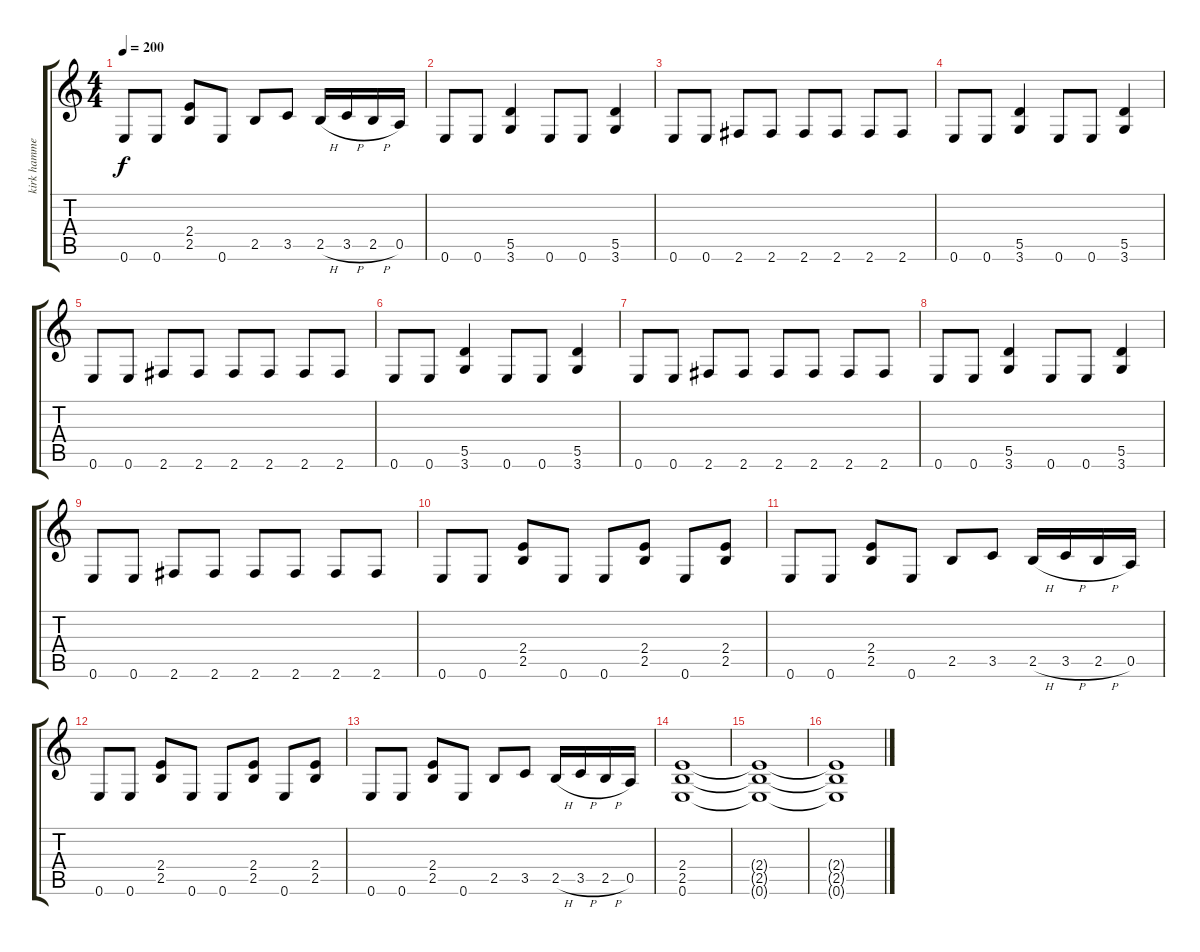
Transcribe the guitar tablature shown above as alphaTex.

\track ("kirk hammett" "kirk hamme") {instrument distortionguitar}
\staff {score tabs}
\tuning (E4 B3 G3 D3 A2 E2) {hide}
\ts (4 4)
\tempo 200
\clef g2
\ks c
0.6.8{dy f} 0.6.8 (2.4 2.5).8 0.6.8 2.5.8 3.5.8 2.5{h}.16 3.5{h}.16 2.5{h}.16 0.5.16 |
0.6.8 0.6.8 (5.5 3.6).4 0.6.8 0.6.8 (5.5 3.6).4 |
0.6.8 0.6.8 2.6.8 2.6.8 2.6.8 2.6.8 2.6.8 2.6.8 |
0.6.8 0.6.8 (5.5 3.6).4 0.6.8 0.6.8 (5.5 3.6).4 |
0.6.8 0.6.8 2.6.8 2.6.8 2.6.8 2.6.8 2.6.8 2.6.8 |
0.6.8 0.6.8 (5.5 3.6).4 0.6.8 0.6.8 (5.5 3.6).4 |
0.6.8 0.6.8 2.6.8 2.6.8 2.6.8 2.6.8 2.6.8 2.6.8 |
0.6.8 0.6.8 (5.5 3.6).4 0.6.8 0.6.8 (5.5 3.6).4 |
0.6.8 0.6.8 2.6.8 2.6.8 2.6.8 2.6.8 2.6.8 2.6.8 |
0.6.8 0.6.8 (2.4 2.5).8 0.6.8 0.6.8 (2.4 2.5).8 0.6.8 (2.4 2.5).8 |
0.6.8 0.6.8 (2.4 2.5).8 0.6.8 2.5.8 3.5.8 2.5{h}.16 3.5{h}.16 2.5{h}.16 0.5.16 |
0.6.8 0.6.8 (2.4 2.5).8 0.6.8 0.6.8 (2.4 2.5).8 0.6.8 (2.4 2.5).8 |
0.6.8 0.6.8 (2.4 2.5).8 0.6.8 2.5.8 3.5.8 2.5{h}.16 3.5{h}.16 2.5{h}.16 0.5.16 |
(2.4 2.5 0.6).1 |
(2.4{t} 2.5{t} 0.6{t}).1 |
(2.4{t} 2.5{t} 0.6{t}).1
